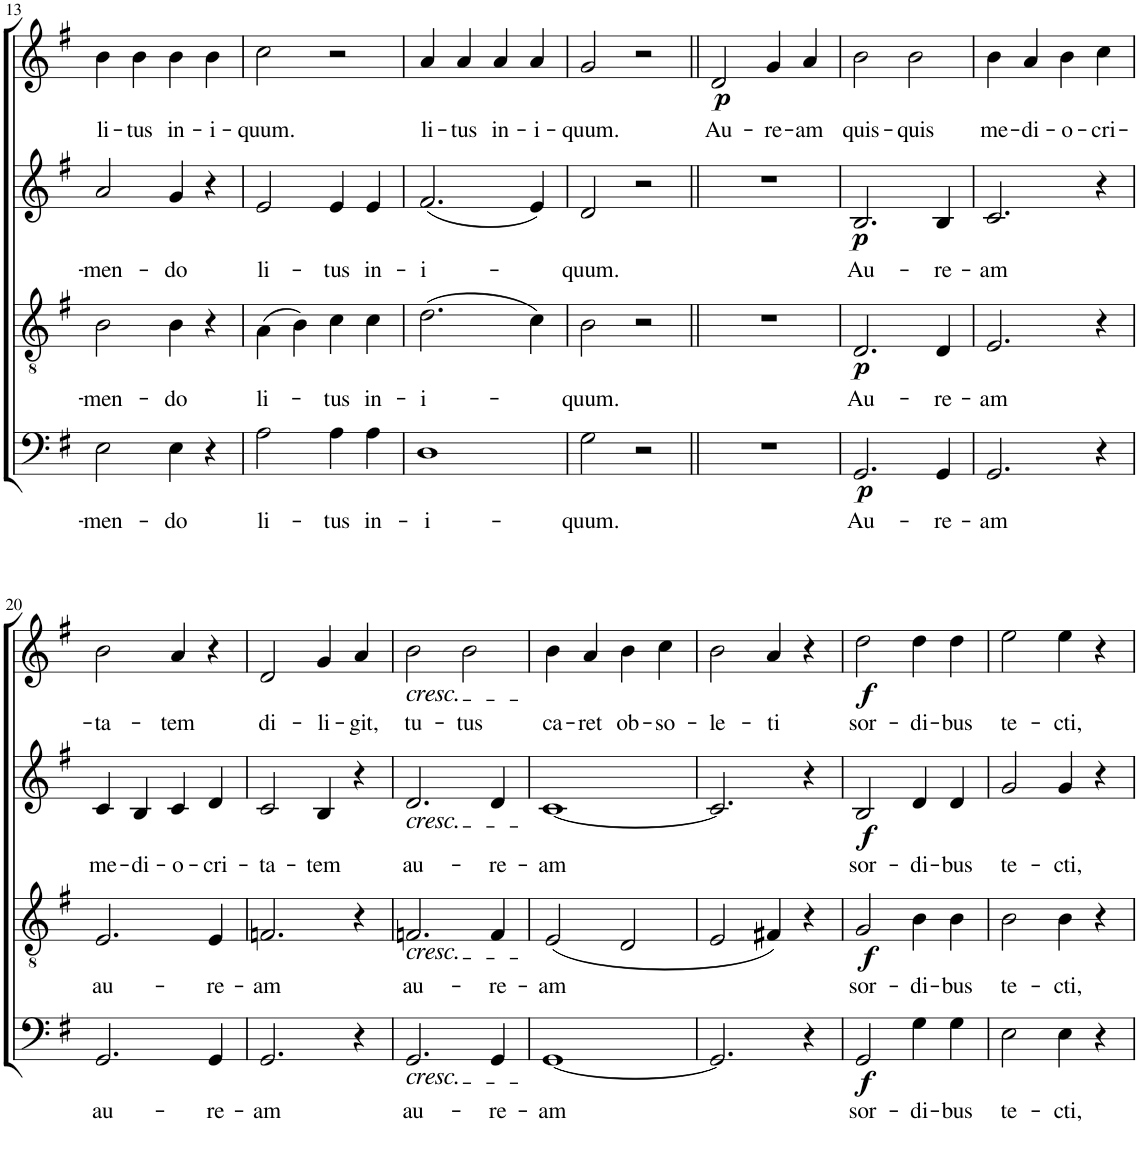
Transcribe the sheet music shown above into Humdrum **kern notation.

**kern	**text	**dynam	**kern	**text	**dynam	**kern	**text	**dynam	**kern	**text	**dynam
*part4	*part4	*part4	*part3	*part3	*part3	*part2	*part2	*part2	*part1	*part1	*part1
*staff4	*staff4	*staff4	*staff3	*staff3	*staff3	*staff2	*staff2	*staff2	*staff1	*staff1	*staff1
*I"Bassi	*	*	*I"Tenori	*	*	*I"Contralti	*	*	*I"Soprani	*	*
!!LO:PB:g=z
*clefF4	*	*	*clefGv2	*	*	*clefG2	*	*	*clefG2	*	*
*	*	*	*	*	*	*	*	*	*Trd1c2	*	*
*k[f#]	*	*	*k[f#]	*	*	*k[f#]	*	*	*k[f#]	*	*
*G:	*	*	*G:	*	*	*G:	*	*	*G:	*	*
*M2/2	*	*	*M2/2	*	*	*M2/2	*	*	*M2/2	*	*
*met(c|)	*	*	*met(c|)	*	*	*met(c|)	*	*	*met(c|)	*	*
=13	=13	=13	=13	=13	=13	=13	=13	=13	=13	=13	=13
!	!LO:LY:b	!	!	!LO:LY:b	!	!	!LO:LY:b	!	!	!LO:LY:b	!
2E\	-men-	.	2B\	-men-	.	2a/	-men-	.	4b\	li-	.
!	!	!	!	!	!	!	!	!	!	!LO:LY:b	!
.	.	.	.	.	.	.	.	.	4b\	-tus	.
!	!LO:LY:b	!	!	!LO:LY:b	!	!	!LO:LY:b	!	!	!LO:LY:b	!
4E\	-do	.	4B\	-do	.	4g/	-do	.	4b\	in-	.
!	!	!	!	!	!	!	!	!	!	!LO:LY:b	!
4r	.	.	4r	.	.	4r	.	.	4b\	-i-	.
=14	=14	=14	=14	=14	=14	=14	=14	=14	=14	=14	=14
!	!LO:LY:b	!	!	!LO:LY:b	!	!	!LO:LY:b	!	!	!LO:LY:b	!
2A\	li-	.	(4A\	li-	.	2e/	li-	.	2cc\	-quum.	.
.	.	.	4B\)	.	.	.	.	.	.	.	.
!	!LO:LY:b	!	!	!LO:LY:b	!	!	!LO:LY:b	!	!	!	!
4A\	-tus	.	4c\	-tus	.	4e/	-tus	.	2r	.	.
!	!LO:LY:b	!	!	!LO:LY:b	!	!	!LO:LY:b	!	!	!	!
4A\	in-	.	4c\	in-	.	4e/	in-	.	.	.	.
=15	=15	=15	=15	=15	=15	=15	=15	=15	=15	=15	=15
!	!LO:LY:b	!	!	!LO:LY:b	!	!	!LO:LY:b	!	!	!LO:LY:b	!
1D	-i-	.	(2.d\	-i-	.	(2.f#/	-i-	.	4a/	li-	.
!	!	!	!	!	!	!	!	!	!	!LO:LY:b	!
.	.	.	.	.	.	.	.	.	4a/	-tus	.
!	!	!	!	!	!	!	!	!	!	!LO:LY:b	!
.	.	.	.	.	.	.	.	.	4a/	in-	.
!	!	!	!	!	!	!	!	!	!	!LO:LY:b	!
.	.	.	4c\)	.	.	4e/)	.	.	4a/	-i-	.
=16	=16	=16	=16	=16	=16	=16	=16	=16	=16	=16	=16
!	!LO:LY:b	!	!	!LO:LY:b	!	!	!LO:LY:b	!	!	!LO:LY:b	!
2G\	-quum.	.	2B\	-quum.	.	2d/	-quum.	.	2g/	-quum.	.
2r	.	.	2r	.	.	2r	.	.	2r	.	.
=17||	=17||	=17||	=17||	=17||	=17||	=17||	=17||	=17||	=17||	=17||	=17||
!	!	!	!	!	!	!	!	!	!	!LO:LY:b	!LO:DY:b
1r	.	.	1r	.	.	1r	.	.	2d/	Au-	p
!	!	!	!	!	!	!	!	!	!	!LO:LY:b	!
.	.	.	.	.	.	.	.	.	4g/	-re-	.
!	!	!	!	!	!	!	!	!	!	!LO:LY:b	!
.	.	.	.	.	.	.	.	.	4a/	-am	.
=18	=18	=18	=18	=18	=18	=18	=18	=18	=18	=18	=18
!	!LO:LY:b	!LO:DY:b	!	!LO:LY:b	!LO:DY:b	!	!LO:LY:b	!LO:DY:b	!	!LO:LY:b	!
2.GG/	Au-	p	2.D/	Au-	p	2.B/	Au-	p	2b\	quis-	.
!	!	!	!	!	!	!	!	!	!	!LO:LY:b	!
.	.	.	.	.	.	.	.	.	2b\	-quis	.
!	!LO:LY:b	!	!	!LO:LY:b	!	!	!LO:LY:b	!	!	!	!
4GG/	-re-	.	4D/	-re-	.	4B/	-re-	.	.	.	.
=19	=19	=19	=19	=19	=19	=19	=19	=19	=19	=19	=19
!	!LO:LY:b	!	!	!LO:LY:b	!	!	!LO:LY:b	!	!	!LO:LY:b	!
2.GG/	-am	.	2.E/	-am	.	2.c/	-am	.	4b\	me-	.
!	!	!	!	!	!	!	!	!	!	!LO:LY:b	!
.	.	.	.	.	.	.	.	.	4a/	-di-	.
!	!	!	!	!	!	!	!	!	!	!LO:LY:b	!
.	.	.	.	.	.	.	.	.	4b\	-o-	.
!	!	!	!	!	!	!	!	!	!	!LO:LY:b	!
4r	.	.	4r	.	.	4r	.	.	4cc\	-cri-	.
!!LO:LB:g=z
=20	=20	=20	=20	=20	=20	=20	=20	=20	=20	=20	=20
!	!LO:LY:b	!	!	!LO:LY:b	!	!	!LO:LY:b	!	!	!LO:LY:b	!
2.GG/	au-	.	2.E/	au-	.	4c/	me-	.	2b\	-ta-	.
!	!	!	!	!	!	!	!LO:LY:b	!	!	!	!
.	.	.	.	.	.	4B/	-di-	.	.	.	.
!	!	!	!	!	!	!	!LO:LY:b	!	!	!LO:LY:b	!
.	.	.	.	.	.	4c/	-o-	.	4a/	-tem	.
!	!LO:LY:b	!	!	!LO:LY:b	!	!	!LO:LY:b	!	!	!	!
4GG/	-re-	.	4E/	-re-	.	4d/	-cri-	.	4r	.	.
=21	=21	=21	=21	=21	=21	=21	=21	=21	=21	=21	=21
!	!LO:LY:b	!	!	!LO:LY:b	!	!	!LO:LY:b	!	!	!LO:LY:b	!
2.GG/	-am	.	2.Fn/	-am	.	2c/	-ta-	.	2d/	di-	.
!	!	!	!	!	!	!	!LO:LY:b	!	!	!LO:LY:b	!
.	.	.	.	.	.	4B/	-tem	.	4g/	-li-	.
!	!	!	!	!	!	!	!	!	!	!LO:LY:b	!
4r	.	.	4r	.	.	4r	.	.	4a/	-git,	.
=22	=22	=22	=22	=22	=22	=22	=22	=22	=22	=22	=22
!	!	!	!	!	!	!	!	!	!LO:TX:b:i:t=cresc.	!	!
!	!	!	!	!	!	!LO:TX:b:i:t=cresc.	!	!	!	!	!
!	!	!	!LO:TX:b:i:t=cresc.	!	!	!	!	!	!	!	!
!LO:TX:b:i:t=cresc.	!	!	!	!	!	!	!	!	!	!	!
!	!LO:LY:b	!	!	!LO:LY:b	!	!	!LO:LY:b	!	!	!LO:LY:b	!
2.GG/	au-	.	2.Fn/	au-	.	2.d/	au-	.	2b\	tu-	.
!	!	!	!	!	!	!	!	!	!	!LO:LY:b	!
.	.	.	.	.	.	.	.	.	2b\	-tus	.
!	!LO:LY:b	!	!	!LO:LY:b	!	!	!LO:LY:b	!	!	!	!
4GG/	-re-	.	4F/	-re-	.	4d/	-re-	.	.	.	.
=23	=23	=23	=23	=23	=23	=23	=23	=23	=23	=23	=23
!	!LO:LY:b	!	!	!LO:LY:b	!	!	!LO:LY:b	!	!	!LO:LY:b	!
[1GG	-am	.	(2E/	-am	.	[1c	-am	.	4b\	ca-	.
!	!	!	!	!	!	!	!	!	!	!LO:LY:b	!
.	.	.	.	.	.	.	.	.	4a/	-ret	.
!	!	!	!	!	!	!	!	!	!	!LO:LY:b	!
.	.	.	2D/	.	.	.	.	.	4b\	ob-	.
!	!	!	!	!	!	!	!	!	!	!LO:LY:b	!
.	.	.	.	.	.	.	.	.	4cc\	-so-	.
=24	=24	=24	=24	=24	=24	=24	=24	=24	=24	=24	=24
!	!	!	!	!	!	!	!	!	!	!LO:LY:b	!
2.GG/]	.	.	2E/	.	.	2.c/]	.	.	2b\	-le-	.
!	!	!	!	!	!	!	!	!	!	!LO:LY:b	!
.	.	.	4F#X/)	.	.	.	.	.	4a/	-ti	.
4r	.	.	4r	.	.	4r	.	.	4r	.	.
=25	=25	=25	=25	=25	=25	=25	=25	=25	=25	=25	=25
!	!LO:LY:b	!LO:DY:b	!	!LO:LY:b	!LO:DY:b	!	!LO:LY:b	!LO:DY:b	!	!LO:LY:b	!LO:DY:b
2GG/	sor-	f	2G/	sor-	f	2B/	sor-	f	2dd\	sor-	f
!	!LO:LY:b	!	!	!LO:LY:b	!	!	!LO:LY:b	!	!	!LO:LY:b	!
4G\	-di-	.	4B\	-di-	.	4d/	-di-	.	4dd\	-di-	.
!	!LO:LY:b	!	!	!LO:LY:b	!	!	!LO:LY:b	!	!	!LO:LY:b	!
4G\	-bus	.	4B\	-bus	.	4d/	-bus	.	4dd\	-bus	.
=26	=26	=26	=26	=26	=26	=26	=26	=26	=26	=26	=26
!	!LO:LY:b	!	!	!LO:LY:b	!	!	!LO:LY:b	!	!	!LO:LY:b	!
2E\	te-	.	2B\	te-	.	2g/	te-	.	2ee\	te-	.
!	!LO:LY:b	!	!	!LO:LY:b	!	!	!LO:LY:b	!	!	!LO:LY:b	!
4E\	-cti,	.	4B\	-cti,	.	4g/	-cti,	.	4ee\	-cti,	.
4r	.	.	4r	.	.	4r	.	.	4r	.	.
=	=	=	=	=	=	=	=	=	=	=	=
*-	*-	*-	*-	*-	*-	*-	*-	*-	*-	*-	*-
